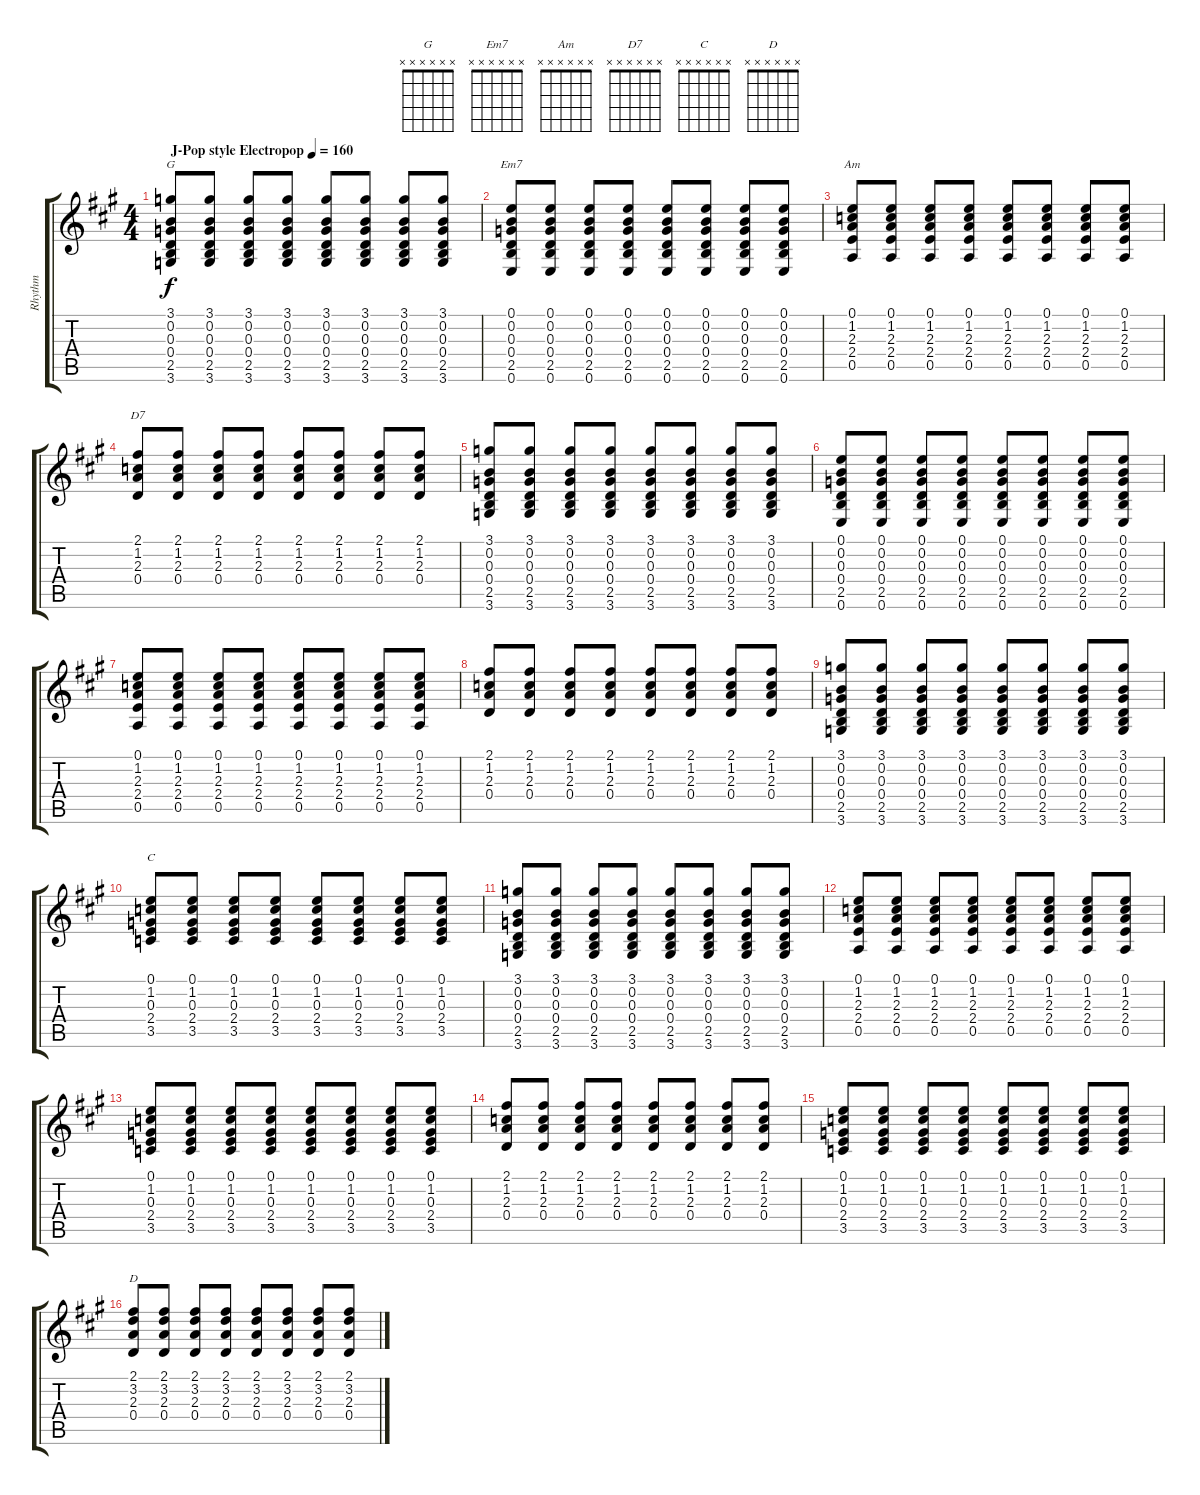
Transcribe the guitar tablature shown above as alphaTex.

\track ("Rhythm" "Rhythm") {instrument acousticguitarsteel}
\staff {score tabs}
\tuning (E4 B3 G3 D3 A2 E2) {hide}
\chord ("G" x x x x x x)
\chord ("Em7" x x x x x x)
\chord ("Am" x x x x x x)
\chord ("D7" x x x x x x)
\chord ("C" x x x x x x)
\chord ("D" x x x x x x)
\ts (4 4)
\tempo (160 "J-Pop style Electropop")
\clef g2
\ks a
(3.1 0.2 0.3 0.4 2.5 3.6).8{ch "G" dy f instrument acousticguitarsteel} (3.1 0.2 0.3 0.4 2.5 3.6).8 (3.1 0.2 0.3 0.4 2.5 3.6).8 (3.1 0.2 0.3 0.4 2.5 3.6).8 (3.1 0.2 0.3 0.4 2.5 3.6).8 (3.1 0.2 0.3 0.4 2.5 3.6).8 (3.1 0.2 0.3 0.4 2.5 3.6).8 (3.1 0.2 0.3 0.4 2.5 3.6).8 |
(0.1 0.2 0.3 0.4 2.5 0.6).8{ch "Em7"} (0.1 0.2 0.3 0.4 2.5 0.6).8 (0.1 0.2 0.3 0.4 2.5 0.6).8 (0.1 0.2 0.3 0.4 2.5 0.6).8 (0.1 0.2 0.3 0.4 2.5 0.6).8 (0.1 0.2 0.3 0.4 2.5 0.6).8 (0.1 0.2 0.3 0.4 2.5 0.6).8 (0.1 0.2 0.3 0.4 2.5 0.6).8 |
(0.1 1.2 2.3 2.4 0.5).8{ch "Am"} (0.1 1.2 2.3 2.4 0.5).8 (0.1 1.2 2.3 2.4 0.5).8 (0.1 1.2 2.3 2.4 0.5).8 (0.1 1.2 2.3 2.4 0.5).8 (0.1 1.2 2.3 2.4 0.5).8 (0.1 1.2 2.3 2.4 0.5).8 (0.1 1.2 2.3 2.4 0.5).8 |
(2.1 1.2 2.3 0.4).8{ch "D7"} (2.1 1.2 2.3 0.4).8 (2.1 1.2 2.3 0.4).8 (2.1 1.2 2.3 0.4).8 (2.1 1.2 2.3 0.4).8 (2.1 1.2 2.3 0.4).8 (2.1 1.2 2.3 0.4).8 (2.1 1.2 2.3 0.4).8 |
(3.1 0.2 0.3 0.4 2.5 3.6).8 (3.1 0.2 0.3 0.4 2.5 3.6).8 (3.1 0.2 0.3 0.4 2.5 3.6).8 (3.1 0.2 0.3 0.4 2.5 3.6).8 (3.1 0.2 0.3 0.4 2.5 3.6).8 (3.1 0.2 0.3 0.4 2.5 3.6).8 (3.1 0.2 0.3 0.4 2.5 3.6).8 (3.1 0.2 0.3 0.4 2.5 3.6).8 |
(0.1 0.2 0.3 0.4 2.5 0.6).8 (0.1 0.2 0.3 0.4 2.5 0.6).8 (0.1 0.2 0.3 0.4 2.5 0.6).8 (0.1 0.2 0.3 0.4 2.5 0.6).8 (0.1 0.2 0.3 0.4 2.5 0.6).8 (0.1 0.2 0.3 0.4 2.5 0.6).8 (0.1 0.2 0.3 0.4 2.5 0.6).8 (0.1 0.2 0.3 0.4 2.5 0.6).8 |
(0.1 1.2 2.3 2.4 0.5).8 (0.1 1.2 2.3 2.4 0.5).8 (0.1 1.2 2.3 2.4 0.5).8 (0.1 1.2 2.3 2.4 0.5).8 (0.1 1.2 2.3 2.4 0.5).8 (0.1 1.2 2.3 2.4 0.5).8 (0.1 1.2 2.3 2.4 0.5).8 (0.1 1.2 2.3 2.4 0.5).8 |
(2.1 1.2 2.3 0.4).8 (2.1 1.2 2.3 0.4).8 (2.1 1.2 2.3 0.4).8 (2.1 1.2 2.3 0.4).8 (2.1 1.2 2.3 0.4).8 (2.1 1.2 2.3 0.4).8 (2.1 1.2 2.3 0.4).8 (2.1 1.2 2.3 0.4).8 |
(3.1 0.2 0.3 0.4 2.5 3.6).8 (3.1 0.2 0.3 0.4 2.5 3.6).8 (3.1 0.2 0.3 0.4 2.5 3.6).8 (3.1 0.2 0.3 0.4 2.5 3.6).8 (3.1 0.2 0.3 0.4 2.5 3.6).8 (3.1 0.2 0.3 0.4 2.5 3.6).8 (3.1 0.2 0.3 0.4 2.5 3.6).8 (3.1 0.2 0.3 0.4 2.5 3.6).8 |
(0.1 1.2 0.3 2.4 3.5).8{ch "C"} (0.1 1.2 0.3 2.4 3.5).8 (0.1 1.2 0.3 2.4 3.5).8 (0.1 1.2 0.3 2.4 3.5).8 (0.1 1.2 0.3 2.4 3.5).8 (0.1 1.2 0.3 2.4 3.5).8 (0.1 1.2 0.3 2.4 3.5).8 (0.1 1.2 0.3 2.4 3.5).8 |
(3.1 0.2 0.3 0.4 2.5 3.6).8 (3.1 0.2 0.3 0.4 2.5 3.6).8 (3.1 0.2 0.3 0.4 2.5 3.6).8 (3.1 0.2 0.3 0.4 2.5 3.6).8 (3.1 0.2 0.3 0.4 2.5 3.6).8 (3.1 0.2 0.3 0.4 2.5 3.6).8 (3.1 0.2 0.3 0.4 2.5 3.6).8 (3.1 0.2 0.3 0.4 2.5 3.6).8 |
(0.1 1.2 2.3 2.4 0.5).8 (0.1 1.2 2.3 2.4 0.5).8 (0.1 1.2 2.3 2.4 0.5).8 (0.1 1.2 2.3 2.4 0.5).8 (0.1 1.2 2.3 2.4 0.5).8 (0.1 1.2 2.3 2.4 0.5).8 (0.1 1.2 2.3 2.4 0.5).8 (0.1 1.2 2.3 2.4 0.5).8 |
(0.1 1.2 0.3 2.4 3.5).8 (0.1 1.2 0.3 2.4 3.5).8 (0.1 1.2 0.3 2.4 3.5).8 (0.1 1.2 0.3 2.4 3.5).8 (0.1 1.2 0.3 2.4 3.5).8 (0.1 1.2 0.3 2.4 3.5).8 (0.1 1.2 0.3 2.4 3.5).8 (0.1 1.2 0.3 2.4 3.5).8 |
(2.1 1.2 2.3 0.4).8 (2.1 1.2 2.3 0.4).8 (2.1 1.2 2.3 0.4).8 (2.1 1.2 2.3 0.4).8 (2.1 1.2 2.3 0.4).8 (2.1 1.2 2.3 0.4).8 (2.1 1.2 2.3 0.4).8 (2.1 1.2 2.3 0.4).8 |
(0.1 1.2 0.3 2.4 3.5).8 (0.1 1.2 0.3 2.4 3.5).8 (0.1 1.2 0.3 2.4 3.5).8 (0.1 1.2 0.3 2.4 3.5).8 (0.1 1.2 0.3 2.4 3.5).8 (0.1 1.2 0.3 2.4 3.5).8 (0.1 1.2 0.3 2.4 3.5).8 (0.1 1.2 0.3 2.4 3.5).8 |
(2.1 3.2 2.3 0.4).8{ch "D"} (2.1 3.2 2.3 0.4).8 (2.1 3.2 2.3 0.4).8 (2.1 3.2 2.3 0.4).8 (2.1 3.2 2.3 0.4).8 (2.1 3.2 2.3 0.4).8 (2.1 3.2 2.3 0.4).8 (2.1 3.2 2.3 0.4).8
